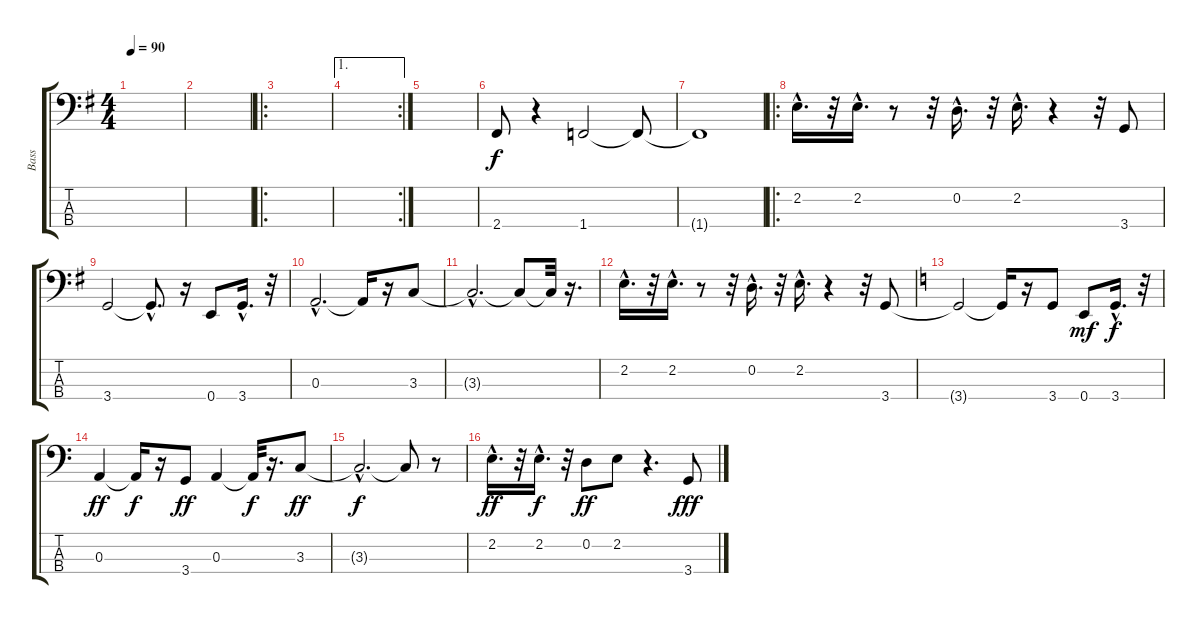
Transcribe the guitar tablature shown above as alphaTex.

\track ("Bass" "Bass") {instrument electricbasspick}
\staff {score tabs}
\tuning (G2 D2 A1 E1) {hide}
\ts (4 4)
\tempo 90
\clef f4
\ks g
|
|
\ro
|
\ae 1
\rc 2
|
|
2.4.8 r.4 1.4.2 1.4{t}.8 |
1.4{t}.1 |
\ro
2.2{hac}.16{d} r.32 2.2{hac}.16{d} r.8 r.32 0.2{hac}.16{d} r.32 2.2{hac}.16{d} r.4 r.32 3.4.8 |
3.4.2 3.4{hac t}.8{d} r.16 0.4.8 3.4{hac}.16{d} r.32 |
0.3{hac}.2{d} 0.3{t}.16 r.16 3.3.8 |
3.3{hac t}.2{d} 3.3{t}.8 3.3{t}.32 r.16{d} |
2.2{hac}.16{d} r.32 2.2{hac}.16{d} r.8 r.32 0.2{hac}.16{d} r.32 2.2{hac}.16{d} r.4 r.32 3.4.8 |
\ks c
3.4{t}.2 3.4{t}.16 r.16 3.4.8 0.4.8{dy mf} 3.4{hac}.16{d dy f} r.32 |
0.3.4{dy ff} 0.3{t}.16{dy f} r.16 3.4.8{dy ff} 0.3.4 0.3{t}.32{dy f} r.16{d} 3.3.8{dy ff} |
3.3{hac t}.2{d dy f} 3.3{t}.8 r.8 |
2.2{hac}.16{d dy ff} r.32 2.2{hac}.16{d dy f} r.32 0.2.8{dy ff} 2.2.8 r.4{d} 3.4.8{dy fff}
